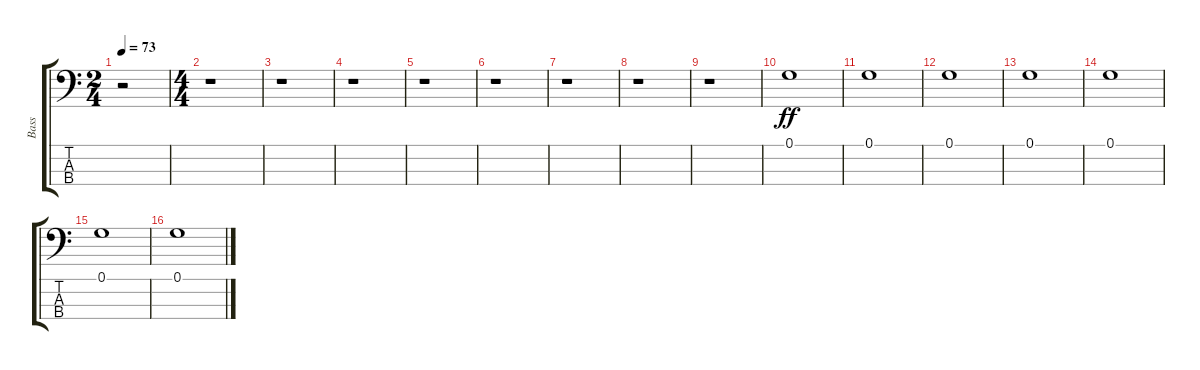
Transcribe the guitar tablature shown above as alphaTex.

\track ("Bass" "Bass") {instrument electricbassfinger}
\staff {score tabs}
\tuning (G2 D2 A1 E1) {hide}
\ts (2 4)
\tempo 73
\clef f4
\ks c
r.2{dy ff instrument electricbassfinger} |
\ts (4 4)
r.1 |
r.1 |
r.1 |
r.1 |
r.1 |
r.1 |
r.1 |
r.1 |
0.1.1 |
0.1.1 |
0.1.1 |
0.1.1 |
0.1.1 |
0.1.1 |
0.1.1
